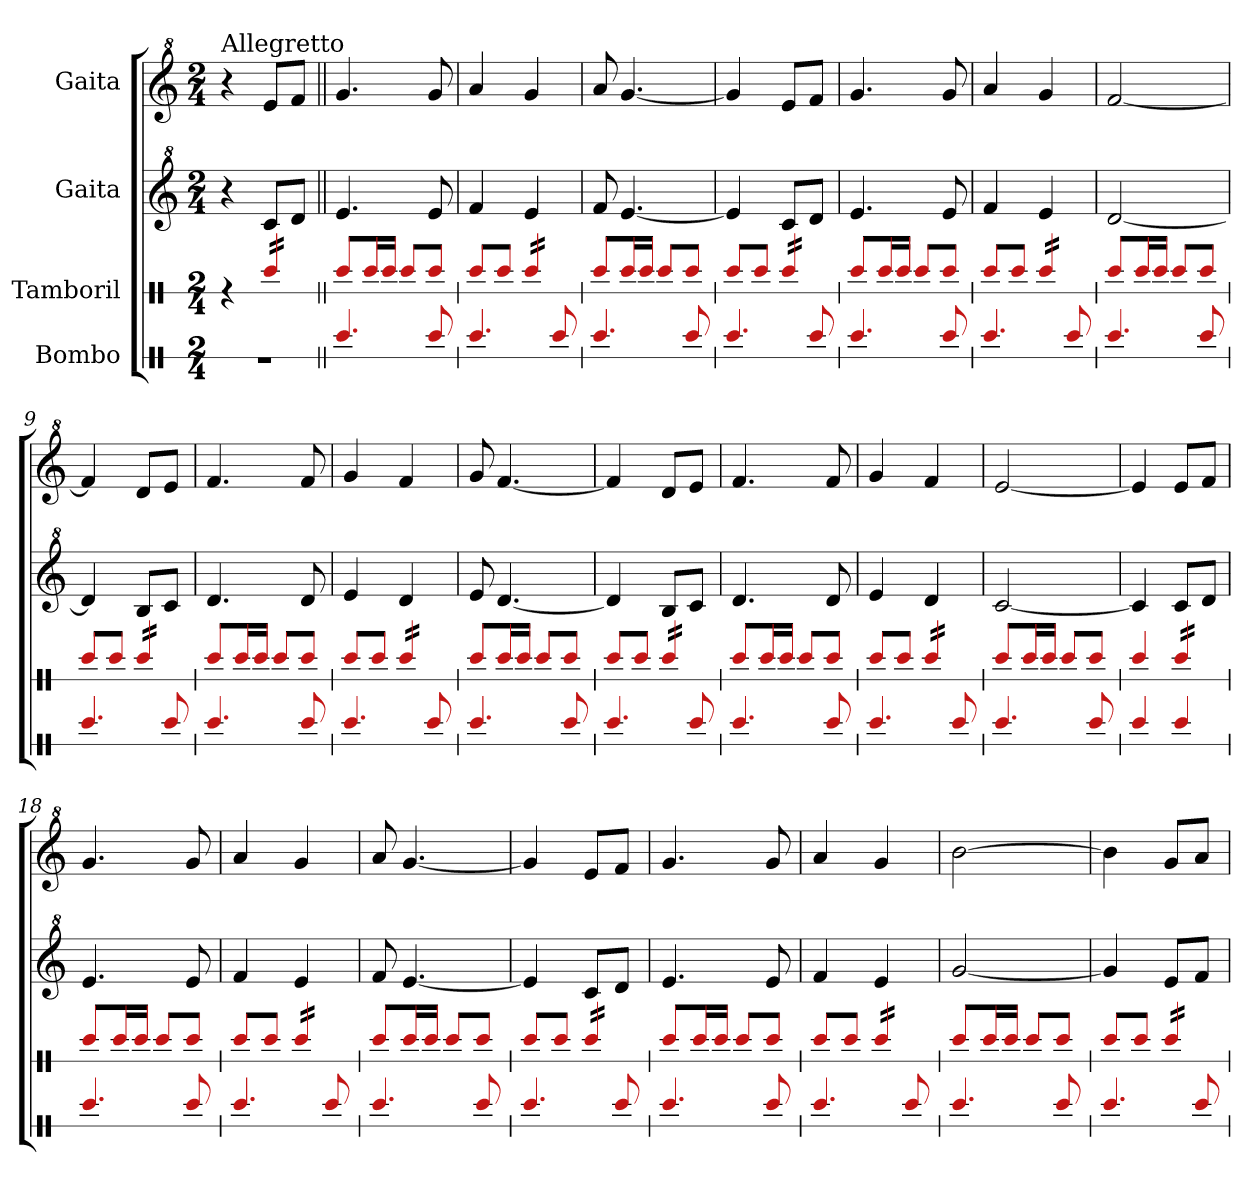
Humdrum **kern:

**kern	**kern	**kern	**kern
*part4	*part3	*part2	*part1
*staff4	*staff3	*staff2	*staff1
*I"Bombo	*I"Tamboril	*I"Gaita	*I"Gaita
*stria1	*stria1	*	*
*clefX	*clefX	*clefG^2	*clefG^2
*k[]	*k[]	*k[]	*k[]
*C:	*C:	*C:	*C:
*M2/4	*M2/4	*M2/4	*M2/4
=1	=1	=1	=1
!	!	!	!LO:TX:a:t=Allegretto
2r	4r	4r	4r
*	*tremolo	*	*
.	16b/LL	8cc/L	8ee/L
.	16b/	.	.
.	16b/	8dd/J	8ff/J
.	16b/JJ	.	.
*	*Xtremolo	*	*
=2||	=2||	=2||	=2||
4.b/	8b/L	4.ee/	4.gg/
.	16b/L	.	.
.	16b/JJ	.	.
.	8b/L	.	.
8b/	8b/J	8ee/	8gg/
=3	=3	=3	=3
4.b/	8b/L	4ff/	4aa/
.	8b/J	.	.
*	*tremolo	*	*
.	16b/LL	4ee/	4gg/
.	16b/	.	.
8b/	16b/	.	.
.	16b/JJ	.	.
*	*Xtremolo	*	*
=4	=4	=4	=4
4.b/	8b/L	8ff/	8aa/
.	16b/L	[4.ee/	[4.gg/
.	16b/JJ	.	.
.	8b/L	.	.
8b/	8b/J	.	.
=5	=5	=5	=5
4.b/	8b/L	4ee/]	4gg/]
.	8b/J	.	.
*	*tremolo	*	*
.	16b/LL	8cc/L	8ee/L
.	16b/	.	.
8b/	16b/	8dd/J	8ff/J
.	16b/JJ	.	.
*	*Xtremolo	*	*
=6	=6	=6	=6
4.b/	8b/L	4.ee/	4.gg/
.	16b/L	.	.
.	16b/JJ	.	.
.	8b/L	.	.
8b/	8b/J	8ee/	8gg/
=7	=7	=7	=7
4.b/	8b/L	4ff/	4aa/
.	8b/J	.	.
*	*tremolo	*	*
.	16b/LL	4ee/	4gg/
.	16b/	.	.
8b/	16b/	.	.
.	16b/JJ	.	.
*	*Xtremolo	*	*
=8	=8	=8	=8
4.b/	8b/L	[2dd/	[2ff/
.	16b/L	.	.
.	16b/JJ	.	.
.	8b/L	.	.
8b/	8b/J	.	.
!!LO:LB:g=z
=9	=9	=9	=9
4.b/	8b/L	4dd/]	4ff/]
.	8b/J	.	.
*	*tremolo	*	*
.	16b/LL	8b/L	8dd/L
.	16b/	.	.
8b/	16b/	8cc/J	8ee/J
.	16b/JJ	.	.
*	*Xtremolo	*	*
=10	=10	=10	=10
4.b/	8b/L	4.dd/	4.ff/
.	16b/L	.	.
.	16b/JJ	.	.
.	8b/L	.	.
8b/	8b/J	8dd/	8ff/
=11	=11	=11	=11
4.b/	8b/L	4ee/	4gg/
.	8b/J	.	.
*	*tremolo	*	*
.	16b/LL	4dd/	4ff/
.	16b/	.	.
8b/	16b/	.	.
.	16b/JJ	.	.
*	*Xtremolo	*	*
=12	=12	=12	=12
4.b/	8b/L	8ee/	8gg/
.	16b/L	[4.dd/	[4.ff/
.	16b/JJ	.	.
.	8b/L	.	.
8b/	8b/J	.	.
=13	=13	=13	=13
4.b/	8b/L	4dd/]	4ff/]
.	8b/J	.	.
*	*tremolo	*	*
.	16b/LL	8b/L	8dd/L
.	16b/	.	.
8b/	16b/	8cc/J	8ee/J
.	16b/JJ	.	.
*	*Xtremolo	*	*
=14	=14	=14	=14
4.b/	8b/L	4.dd/	4.ff/
.	16b/L	.	.
.	16b/JJ	.	.
.	8b/L	.	.
8b/	8b/J	8dd/	8ff/
=15	=15	=15	=15
4.b/	8b/L	4ee/	4gg/
.	8b/J	.	.
*	*tremolo	*	*
.	16b/LL	4dd/	4ff/
.	16b/	.	.
8b/	16b/	.	.
.	16b/JJ	.	.
*	*Xtremolo	*	*
=16	=16	=16	=16
4.b/	8b/L	[2cc/	[2ee/
.	16b/L	.	.
.	16b/JJ	.	.
.	8b/L	.	.
8b/	8b/J	.	.
=17	=17	=17	=17
4b/	4b/	4cc/]	4ee/]
*	*tremolo	*	*
4b/	16b/LL	8cc/L	8ee/L
.	16b/	.	.
.	16b/	8dd/J	8ff/J
.	16b/JJ	.	.
*	*Xtremolo	*	*
!!LO:LB:g=z
=18	=18	=18	=18
4.b/	8b/L	4.ee/	4.gg/
.	16b/L	.	.
.	16b/JJ	.	.
.	8b/L	.	.
8b/	8b/J	8ee/	8gg/
=19	=19	=19	=19
4.b/	8b/L	4ff/	4aa/
.	8b/J	.	.
*	*tremolo	*	*
.	16b/LL	4ee/	4gg/
.	16b/	.	.
8b/	16b/	.	.
.	16b/JJ	.	.
*	*Xtremolo	*	*
=20	=20	=20	=20
4.b/	8b/L	8ff/	8aa/
.	16b/L	[4.ee/	[4.gg/
.	16b/JJ	.	.
.	8b/L	.	.
8b/	8b/J	.	.
=21	=21	=21	=21
4.b/	8b/L	4ee/]	4gg/]
.	8b/J	.	.
*	*tremolo	*	*
.	16b/LL	8cc/L	8ee/L
.	16b/	.	.
8b/	16b/	8dd/J	8ff/J
.	16b/JJ	.	.
*	*Xtremolo	*	*
=22	=22	=22	=22
4.b/	8b/L	4.ee/	4.gg/
.	16b/L	.	.
.	16b/JJ	.	.
.	8b/L	.	.
8b/	8b/J	8ee/	8gg/
=23	=23	=23	=23
4.b/	8b/L	4ff/	4aa/
.	8b/J	.	.
*	*tremolo	*	*
.	16b/LL	4ee/	4gg/
.	16b/	.	.
8b/	16b/	.	.
.	16b/JJ	.	.
*	*Xtremolo	*	*
=24	=24	=24	=24
4.b/	8b/L	[2gg/	[2bb\
.	16b/L	.	.
.	16b/JJ	.	.
.	8b/L	.	.
8b/	8b/J	.	.
=25	=25	=25	=25
4.b/	8b/L	4gg/]	4bb\]
.	8b/J	.	.
*	*tremolo	*	*
.	16b/LL	8ee/L	8gg/L
.	16b/	.	.
8b/	16b/	8ff/J	8aa/J
.	16b/JJ	.	.
*	*Xtremolo	*	*
=	=	=	=
*-	*-	*-	*-
